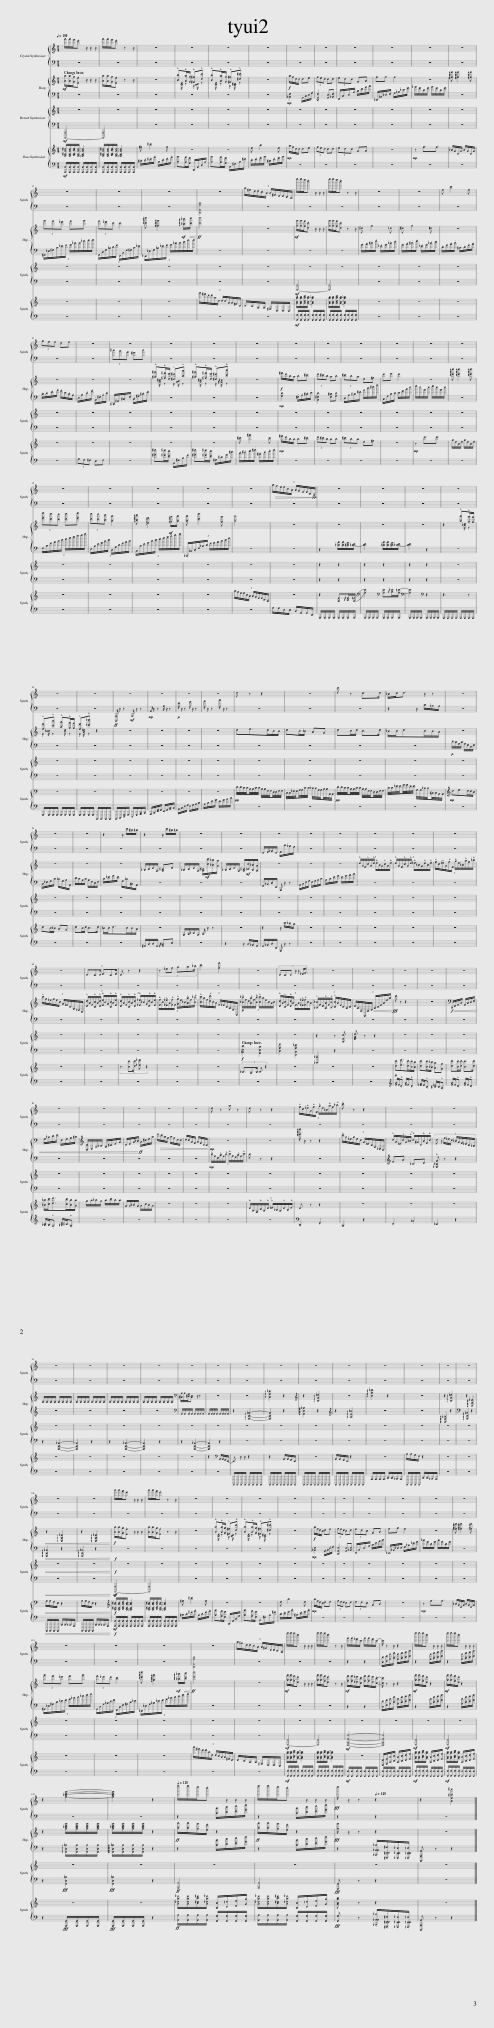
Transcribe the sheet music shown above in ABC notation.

X:1
%%score { 1 | 2 } { ( 3 5 ) | 4 } { 6 | 7 } { 8 | 9 }
L:1/8
Q:1/4=100
M:2/4
I:linebreak $
K:C
V:1 treble
V:2 bass
V:3 treble
V:5 treble
V:4 bass
V:6 treble
V:7 bass
V:8 treble
V:9 bass
V:1
 a'/a'/g'/.e' z/ z/ z/ | a'/a'/g'/.e' z z/ | z4 | z4 | z4 | %5
 z4 | z4 | z4 | z4 | z4 | %10
 z4 | z4 |$ z4 | z4 | z4 | %15
 z4 | (3:2:12a/^f/d/d/c/A/ A/^F/D/D/C/A,/ | g''/g''/f''/.d'' z/ z/ z/ | g''/g''/f''/.d'' z z/ | z4 | %20
 z4 | f c'2 f |$ (3gfe de | z4 | z4 | %25
 z4 | z4 | z4 | z4 | z4 | %30
 z4 | z4 | z4 | z4 |$ z4 | %35
 z4 | z4 | z4 | z4 | (3:2:12a/!>(!g/e/e/c/A/ A/G/E/E/C/!>)!!pp!A,/ | %40
 z4 | z4 | z4 | z4 |$ z4 | %45
 z4 | z4 | z4 | z4 | z4 | %50
 d z z2 | z4 | d' z c>d | _B/c<d z/ z | z4 |$ %55
 z4 | z4 | z2 z/ c'/^a/=a/ | z2 z/ c'/^a/=a/ | z4 | %60
 z4 | z4 | z4 | z4 | z4 | %65
 z4 | z4 |$ z4 | (3:2:6D3/2CD/ E3/2CE/ | D z z2 | %70
 (3:2:6z _ef g3/2a_b/ | c'2 [ff']2 | z4 | (3:2:7DCD z/ z/ _E/F3/2 | z4 | %75
 z4 | z4 | z4 | z4 |$ z4 | %80
 z4 | z4 | z4 | z4 | d z a z | %85
 d z z2 | (3:2:12!^!f/c/!^!_e/A/!^!f/F/ !^!g/e/_B/!^!a/f/!^!_b/ | !^!c' z z2 | z4 | z4 |$ %90
 z4 | z4 | z4 | z4 | z4 | %95
 z4 | z4 | z4 | z4 | z4 | %100
 z4 | z4 | z4 | z4 |$ z4 | %105
 z4 | a'/a'/g'/.e' z/ z/ z/ | a'/a'/g'/.e' z z/ | z4 | z4 | %110
 z4 | z4 | z4 | z4 | z4 | %115
 z4 | z4 | z4 |$ z4 | z4 | %120
 z4 | z4 | (3:2:12a/^f/d/d/c/A/ A/^F/D/D/C/A,/ | g''/g''/f''/.d'' z/ z/ z/ | g''/g''/f''/.d'' z z/ | %125
 f'/f'/_e'/.c'/ f'/f'/e'/.c'/- | c'/ z z/ z2 | g''/g''/f''/.d'' z/ z/ z/ | g''/g''/f''/.d'' z/ z/ z/ |$ z2 [g_bd'g']2- | %130
 [gbd'g']2 z2 |[Q:1/4=120] a''/a''/g''/.e'' z/ z/ z/ | a''/a''/g''/.e'' z/ z/ z/ |!fff! g''/ z/ z[Q:1/4=140] z2 | z2 [Ae^c'^c'']2 |] %135
V:2
 z4 | z4 | z4 | z4 | z4 | %5
 z4 | z4 | z4 | z4 | z4 | %10
 z4 | z4 |$ z4 | z4 | z4 | %15
 [D,,A,,A,D]4 | z4 | z4 | z4 | z4 | %20
 z4 | z4 |$ z4 | z4 | (3^cBA ^Gc | %25
 z4 | z4 | z4 | z4 | z4 | %30
 z4 | z4 | z4 | z4 |$ z4 | %35
 z4 | z4 | z4 | z4 | z4 | %40
 z4 | z4 | z4 | z4 |$ z4 | %45
 z4 |!ff! [A,,,,A,,,]/ z/ z!mf! A,,,/ z/ z |!mp! A,,/ z/ z A,/ z/ z |!p! E/ z/ z G/ z/ z | A/ z/ z c/ z/ z | %50
 z4 | z4 | z4 | z2 z/ C/_B,/A,/ | z4 |$ %55
 z4 | z4 | z4 | z4 | z4 | %60
 z4 | G,,/A,,/_B,,/G,,/ A,,/C/_B,/A,/ | z4 | z4 | z4 | %65
 z4 | z4 |$ z4 | z4 | z4 | %70
 z4 | z4 | z4 | z4 | z4 | %75
 z4 | z4 | z4 | z4 |$ z4 | %80
 z4 | z4 | z4 | z4 | z4 | %85
 z4 | z4 | z4 | z4 | z4 |$ %90
 z4 | z4 | z4 | z4 | z4 | %95
 z4 | z4 | z4 | z4 | z4 | %100
 z4 | z4 | z4 | z4 |$ z4 | %105
 z4 | z4 | z4 | z4 | z4 | %110
 z4 | z4 | z4 | z4 | z4 | %115
 z4 | z4 | z4 |$ z4 | z4 | %120
 z4 | [D,,A,,A,D]4 | z4 | z4 | z4 | %125
 z2 z2 | [D,D]/[F,F]/[A,A]/[Cc]/ [A,A]/[Cc]/[Dd]/[Ff]/ | z2 [A,A]/[Cc]/[Dd]/[Ff]/ | z2 [A,A]/[Cc]/[Dd]/[Ff]/ |$ z4 | %130
 z4 | z2 [B,B]/[Dd]/[Ee]/[Gg]/ | z2 [B,B]/[Dd]/[Ee]/[Gg]/ | z2 z2 | z4 |] %135
V:3
!mf! [Aa]/[Aa]/[Gg]/.[Ee] z/ z/ z/ | [Aa]/[Aa]/[Gg]/.[Ee] z z/ | z4 | !^![Bb]!^![Aa]/[Gg]/ !^![^F^f]!^![dd'] | !^![Bb]!^![Aa]/[Gg]/ !^![^F^f]!^![^d^d'] | %5
 z4 |!f! a/f/d/c/ de | (3fed cd | (3edc GA | fg f2 | %10
 z4 | !arpeggio![ff'] !arpeggio![ff']2 !arpeggio![ff'] |$ (3g'f'_e' f'g' | (3f'_e'd' c'2 | !arpeggio![d'd''] !arpeggio![gg']2!mf! !arpeggio![_b_b']/!<(![c'c'']/!<)! | %15
!ff! [d'd'']4 | z4 |!mf! [gg']/[gg']/[ff']/.[dd'] z/ z/ z/ | [gg']/[gg']/[ff']/.[dd'] z z/ | ^c g2 =c | %20
 ^c g2 =c | z4 |$ z4 | z4 | z4 | %25
 !^![^g^g']!^![^f^f']/[ee']/ !^![^d^d']!^![bb'] | !^![^g^g']!^![^f^f']/[ee']/ !^![^d^d']!^![c'c''] | z4 |!f! ^f'/d'/b/a/ b^c' | (3d'^c'b ab | %30
 (3^c'ba e^f | d'e' d'2 | z4 | !arpeggio![d'd''] !arpeggio![d'd'']2 !arpeggio![d'd''] |$ (3[e'e''][d'd''][c'c''] [d'd''][e'e''] | %35
 (3[d'd''][c'c''][bb'] [aa']2 | !arpeggio![bb'] !arpeggio![ee']2!mf! !arpeggio![gg']/[aa']/ | [aa'] [d'd'']2 [gg'] | [aa']4 | z4 | %40
 z4 | z4 | z4 | z2 !^![aa']!^![gg']/[ff']/ |$ !^![ee']!^![c'c''] !^![aa']!^![gg']/[ff']/ | %45
 !^![ee']!^![_d'_d''] z2 | z4 | z4 | z4 | z4 | %50
 de>dc/B/ | dc/_B/ AG | dc/d/ c>d | _B/c<dc/B/A/ | z4 |$ %55
 z4 | z4 | z4 | _B,/C/D/G,/ [A,^C]E | _B,/C/D/G,/ [A,^C]/!mf![cc']/[_B_b]/[Aa]/ | %60
 _B,/C/D/G,/ [A,^C]/!mf![=Cc]/[B,_B]/[A,A]/ | z4 | z4 | z4 | (3:2:12!^!d/A/F/!^!c/A/!^!d/ !^!e/B/G/!^!c/A/!^!e/ | %65
 (3:2:12!^!d/A/F/!^!c/A/!^!d/ !^!_e/_B/G/!^!d/B/!^!e/ | (3:2:12!^!f/c/!^!_e/A/!^!f/F/ !^!g/e/_B/!^!a/f/!^!_b/ |$ (3:2:12!^!c'/g/_e/g/e/c/ G/_E/C/G,/_E,/C,/ | (3:2:12!^![Dd]/A/F/!^![Cc]/A/!^![Dd]/ !^![Ee]/B/G/!^![Cc]/A/!^![Ee]/ | (3:2:12!^![Dd]/A/F/!^![Cc]/A/!^![Dd]/ !^![_E_e]/_B/G/!^![Dd]/B/!^![Ee]/ | %70
 (3:2:12!^![Ff]/c/!^![_E_e]/A/!^![Ff]/F/ !^![Gg]/e/_B/!^![Aa]/f/!^![B_b]/ | (3:2:12!^![cc']/a/f/!^![dd']/c/A/ F/_E/C/A,/F,/F,,/ |!p! (3:2:12!^![_B_b]/f/d/!^![Aa]/f/!^![Bb]/ !^![cc']/a/e/c/A/c/ | (3:2:12!^![Dd]/A/!^![Cc]/F/!^![Dd]/A/ F/A/!^![_E_e]/!^![Ff]/c/A/ | (3:2:12!^![_B,_B]/F/D/!^![A,A]/F/!^![B,B]/ !^![Cc]/A/E/C/A,/C/ | %75
 (3:2:12D/A,/D,/D,,/D,/F,/!<(! A,/C/E/A/e/a/!<)! |!fff! d' z z2 | z4 |!f! D,,/!<(!F,,/A,,/C,/ A,,/C,/D,/F,/ |$ G,/_B,/D/E/ E,/G,/A,/^C/ | %80
 [D,D]/E,/G,/_B,/ A,/^C/E/G/ | D/E/G/_B/!<)!!ff! A/^c/e/a/ | d'/!>(!c'/a/f/ a/f/d/c/ | d/c/A/F/ A/F/D/C/!>)! |!mp! z4 | %85
 z4 | !arpeggio![d'd'']/ z/ z z2 | (3:2:12!^!c'/g/_e/g/e/c/ G/_E/C/G,/_E,/C,/ | (3:2:12!^!d/A/_E/!^!c/G/!^!_B/ !^!c/^G/D/!^!B/F/!^!c/ | (3:2:11d z/ f/_e/c/ _B/G/F/_E/C/_B,/ |$ %90
 A,/A,/A,/A,/ A,/A,/A,/A,/ | A,/A,/A,/A,/ A,/A,/A,/A,/ | A,/A,/A,/A,/ A,/A,/A,/A,/ | A,/A,/A,/A,/ A,/A,/A,/A,/ |[K:bass] [^C,A,]/A,/[^D,G,]/[C,E,] z/ z | %95
 z4 | z4 | !arpeggio![C,G,_D]2 z2 |[K:treble] z2 !arpeggio![CG_d]2 | z4 | %100
 !arpeggio![cg_d']2 z2 | z4 | z2 !arpeggio![CG_d]2 | z2 !arpeggio![C,G,_D]2 |$!<(! z2 !arpeggio![C,G,_D]2 | %105
 z2 !arpeggio![C,G,_D]2!<)! |!f! [Aa]/[Aa]/[Gg]/.[Ee] z/ z/ z/ | [Aa]/[Aa]/[Gg]/.[Ee] z z/ | z4 | !^![Bb]!^![Aa]/[Gg]/ !^![^F^f]!^![dd'] | %110
 !^![Bb]!^![Aa]/[Gg]/ !^![^F^f]!^![^d^d'] | z4 |!f! a/f/d/c/ de | (3fed cd | (3edc GA | %115
 fg f2 | z4 | !arpeggio![ff'] !arpeggio![ff']2 !arpeggio![ff'] |$ (3g'f'_e' f'g' | (3f'_e'd' c'2 | %120
 !arpeggio![d'd''] !arpeggio![gg']2!mf! !arpeggio![_b_b']/!<(![c'c'']/!<)! |!ff! [d'd'']4 | z4 |!mf! [gg']/[gg']/[ff']/.[dd'] z/ z/ z/ | [gg']/[gg']/[ff']/.[dd'] z z/ | %125
!mf! [ff']/[ff']/[_e_e']/.[cc']/ [ff']/[ff']/[ee']/.[cc']/- | [cc']/ z z/ z2 |!mf! [gg']/[gg']/[ff']/.[dd']/ z2 |!mf! [gg']/[gg']/[ff']/.[dd']/ z2 |$ z2 [g_bd'g']/[gbd'g']/[gbd'g']/[gbd'g']/ | %130
 [g_bd'g']/[gbd'g']/[gbd'g']/[gbd'g']/ z2 |!ff! [aa']/[aa']/[gg']/.[ee']/ z2 |!ff! [aa']/[aa']/[gg']/.[ee']/ z2 |!fff! [gg']/ z/ z z2 | z4 |] %135
V:4
 z4 | z4 | z4 | z4 | z4 | %5
 z4 |!mp! [_B,,F,]2 .A,,/.C,/.E,/.G,/ | [D,,A,,F,]2 [A,,E,][_B,,F,] | F,,/C,/E,/A,/ C/F/A/c/ | _E,,/_B,,/_E,/F,/ G,/_B,/_E/G/ | %10
 _B/G/D/G/ B/G/D/G/ | z4 |$ (3:2:12^G,,/_E,/^G,/C/_E/F/ G/_B/c/_e/f/g/ | (3:2:12G,,/D,/G,/_B,/D/F/ F,,/C,/F,/^G,/C/_E/ | (3:2:12_E,,/_E,/G,/_B,/_E/F/ G/_B/c/d/f/g/ | %15
 z4 | z4 | z4 | z4 | .G/.A/.^c/.e/ ._E/.G/._B/.d/ | %20
 .G/.A/.^c/.e/ ._E/.G/._B/.d/ | .D/.F/.A/.c/ .^C/.D/.F/.A/ |$ .C/.D/.F/.A/ .G/.E/.C/.A,/ | .E,/.B,/.D/.G/ .B,,/.^F,/.A,/.D/ | .^C,,/.^G,,/.^C,/.F,/ .C,/.^G,/.^C/.F/ | %25
 z4 | z4 | z4 |!mp! [G,D]2 .^F,/.A,/.^C/.E/ | [B,,^F,D]2 [F,^C][G,D] | %30
 D,/A,/^C/^F/ A/d/^f/a/ | C,/G,/C/D/ E/G/c/e/ | g/e/B/e/ g/e/B/e/ | z4 |$ (3:2:12F,/C/F/A/c/d/ e/g/a/c'/d'/e'/ | %35
 (3:2:12E,/B,/E/G/B/d/ D,/A,/D/F/A/c/ | (3:2:12C,/C/E/G/c/d/ e/g/a/b/d'/e'/ | (3:2:12_B,,,/_B,,/D,/F,/_B,/D/ F/G/A/c/d/f/ | z4 | z4 | %40
 z2 [_DA]/[DA]/[=DG]/[_D-E]/ | [DE]2 [_DA]/[DA]/[=DG]/[_D-E]/ | [DE]2 z2 | z4 |$ z4 | %45
 z4 | z4 | z4 | z4 | z4 | %50
 z4 | z4 | z4 | z4 |!p! D/C/A,/C/ A,/F,/D,/F,/ |$ %55
 C,/_E,/G,/C/ _B,/G,/A,/A,,/ | D/C/A,/C/ A,/F,/D,/F,/ | C/_E/G/E/ G,/_B,/^C,/A,,/ | z4 | z4 | %60
 z4 | G,,/_B,,/D,/E,,/ A,,,/ z/ z | A,,/C,/E,/G,/ E,/G,/A,/C/ | A,/C/E/G/ E/G/A/c/ | z4 | %65
 z4 | z4 |$ z4 | z4 | z4 | %70
 z4 | z4 | z4 | z4 | z4 | %75
 z4 | z4 | z4 | z4 |$ z4 | %80
 z4 | z4 | z4 | z4 |!mp! (3:2:12!^!D/A,/F,/!^!C/A,/!^!D/ !^!E/B,/G,/!^!C/A,/!^!E/ | %85
 D z z2 | z4 | z4 | FA _B,D | !^![_E,_B,G] z z2 |$ %90
 z4 | z4 | z4 | z4 |[K:bass] A,,/A,,/A,,/A,,/ A,,/A,,/A,,/A,,/ | %95
 A,,/A,,/A,,/A,,/ A,,/A,,/A,,/A,,/ | z2 !arpeggio![A,,,E,,_B,,]2- | [A,,,E,,B,,]2 z2 | !arpeggio![A,,E,_B,]2 z2 |[K:treble] z2 !arpeggio![A,E_B]2 | %100
 z4 | z4 | !arpeggio![A,,E,_B,]2 z2 | !arpeggio![A,,,E,,_B,,]2 z2 |$!<(! !arpeggio![A,,,E,,_B,,]2 z2 | %105
 !arpeggio![A,,,E,,_B,,]2 z2!<)! |!f! z4 | z4 | z4 | z4 | %110
 z4 | z4 |!mp! [_B,,F,]2 .A,,/.C,/.E,/.G,/ | [D,,A,,F,]2 [A,,E,][_B,,F,] | F,,/C,/E,/A,/ C/F/A/c/ | %115
 _E,,/_B,,/_E,/F,/ G,/_B,/_E/G/ | _B/G/D/G/ B/G/D/G/ | z4 |$ (3:2:12^G,,/_E,/^G,/C/_E/F/ G/_B/c/_e/f/g/ | (3:2:12G,,/D,/G,/_B,/D/F/ F,,/C,/F,/^G,/C/_E/ | %120
 (3:2:12_E,,/_E,/G,/_B,/_E/F/ G/_B/c/d/f/g/ | z4 | z4 | z4 | z4 | %125
 z2 z2 | [D,D]/[F,F]/[A,A]/[Cc]/ [A,A]/[Cc]/[Dd]/[Ff]/ | z2 [A,A]/[Cc]/[Dd]/[Ff]/ | z2 [A,A]/[Cc]/[Dd]/[Ff]/ |$ z2 !arpeggio![G,,D,_B,]/[G,,D,B,]/[G,,D,B,]/[G,,D,B,]/ | %130
 !arpeggio![G,,D,_B,]/[G,,D,B,]/[G,,D,B,]/[G,,D,B,]/ z2 | z2 [B,B]/[Dd]/[Ee]/[Gg]/ | z2 [B,B]/[Dd]/[Ee]/[Gg]/ | z2 .[_B,,,_B,,B,,_B,]/.[^F,,,^F,,F,,^F,]/.[_E,,,_E,,E,,_E,]/.[=E,,,=E,,E,,=E,]/ | [A,,,,A,,,A,,] z z2 |] %135
V:5
 x4 | x4 | x4 | x/ [CE]/ z z/ [CD]/ z | x/ [CE]/ z z/ [B,^D]/ z | %5
 x4 | x4 | x4 | x4 | x4 | %10
 x4 | x4 |$ x4 | x4 | x4 | %15
 x4 | x4 | x4 | x4 | x4 | %20
 x4 | x4 |$ x4 | x4 | x4 | %25
 x/ [A^c]/ z z/ [AB]/ z | x/ [A^c]/ z z/ [^G=c]/ z | x4 | x4 | x4 | %30
 x4 | x4 | x4 | x4 |$ x4 | %35
 x4 | x4 | x4 | x4 | x4 | %40
 x4 | x4 | x4 | x5/2 [_Bd]/ z |$ z/ [_Bc]/ z x/ [Bd]/ z | %45
 z/ [A_d]/ z x2 | x4 | x4 | x4 | x4 | %50
 x4 | x4 | x4 | x4 | x4 |$ %55
 x4 | x4 | x4 | x4 | x4 | %60
 x4 | x4 | x4 | x4 | x4 | %65
 x4 | x4 |$ x4 | x4 | x4 | %70
 x4 | x4 | x4 | x4 | x4 | %75
 x4 | x4 | x4 | x4 |$ x4 | %80
 x4 | x4 | x4 | x4 | x4 | %85
 x4 | x4 | x4 | x4 | x4 |$ %90
 x4 | x4 | x4 | x4 |[K:bass] x4 | %95
 x4 | x4 | x4 |[K:treble] x4 | x4 | %100
 x4 | x4 | x4 | x4 |$ x4 | %105
 x4 | x4 | x4 | x4 | x/ [CE]/ z z/ [CD]/ z | %110
 x/ [CE]/ z z/ [B,^D]/ z | x4 | x4 | x4 | x4 | %115
 x4 | x4 | x4 |$ x4 | x4 | %120
 x4 | x4 | x4 | x4 | x4 | %125
 x4 | x4 | x4 | x4 |$ x4 | %130
 x4 | x4 | x4 | x4 | x4 |] %135
V:6
 z4 | z4 | z4 | z4 | z4 | %5
 z4 | z4 | z4 | z4 | z4 | %10
 z4 | z4 |$ z4 | z4 | z4 | %15
 z4 | z4 | z4 | z4 | z4 | %20
 z4 | z4 |$ z4 | z4 | z4 | %25
 z4 | z4 | z4 | z4 | z4 | %30
 z4 | z4 | z4 | z4 |$ z4 | %35
 z4 | z4 | z4 | z4 | z4 | %40
 z2 z2 | z2 z2 | z2 z2 | z4 |$ z4 | %45
 z4 | z4 | z4 | z4 | z4 | %50
 z4 | z4 | z4 | z4 | z4 |$ %55
 z4 | z4 | z4 | z4 | z4 | %60
 z4 | z4 | z4 | z4 | z4 | %65
 z4 | z4 |$ z4 | z4 | z4 | %70
 z4 | z4 | z4 | z4 | z2 z [A,Ec] | %75
 [DFAd] z z2 | z4 | z4 | z4 |$ z4 | %80
 z4 | z4 | z4 | z4 | z4 | %85
 z4 | z4 | z4 | z4 | z4 |$ %90
 z4 | z4 | z4 | z4 | z4 | %95
 z4 | z4 | z4 | z4 | z4 | %100
 z4 | z4 | z4 | z4 |$!<(! z4 | %105
 z4!<)! |!f! z4 | z4 | z4 | z4 | %110
 z4 | z4 | z4 | z4 | z4 | %115
 z4 | z4 | z4 |$ z4 | z4 | %120
 z4 | z4 | z4 | z4 | z4 | %125
 z4 | z4 | z4 | z4 |$ z4 | %130
 z4 | z4 | z4 | z4 | z4 |] %135
V:7
!mf! [A,,,,-A,,,]4 | [A,,,,A,,,]4 | z4 | z4 | z4 | %5
 z4 | z4 | z4 | z4 | z4 | %10
 z4 | z4 |$ z4 | z4 | z4 | %15
 z4 | z4 |!mf! [G,,,-G,,]4 | [G,,,G,,]4 | z4 | %20
 z4 | z4 |$ z4 | z4 | z4 | %25
 z4 | z4 | z4 | z4 | z4 | %30
 z4 | z4 | z4 | z4 |$ z4 | %35
 z4 | z4 | z4 | z4 | z4 | %40
 z2 z2 | z2 z2 | z2 z2 | z4 |$ z4 | %45
 z4 | z4 | z4 | z4 | z4 | %50
 z4 | z4 | z4 | z4 | z4 |$ %55
 z4 | z4 | z4 | z4 | z4 | %60
 z4 | z4 | z4 | z4 | z4 | %65
 z4 | z4 |$ z4 | z4 | z4 | %70
 z4 | z4 |!f! [_B,,F,D]2 [A,,E,C]2 | [D,A,F]2 [F,,C,A,_E]2 | [_B,,,,_B,,,]2 z2 | %75
 z4 | z4 | z4 | z4 |$ z4 | %80
 z4 | z4 | z4 | z4 | z4 | %85
 z4 | z4 | z4 | z4 | z4 |$ %90
 z2 [A,,,E,,_B,,]2- | [A,,,E,,B,,]2 z2 | z2 [A,,,E,,_B,,]2- | [A,,,E,,B,,]2 z2 | z2 [A,,,E,,_B,,]2- | %95
 [A,,,E,,B,,]2 z2 | z4 | z4 | z4 | z4 | %100
 z4 | z4 | z4 | z4 |$!<(! z4 | %105
 z4!<)! |!f!!mf! [A,,,,-A,,,]4 | [A,,,,A,,,]4 | z4 | z4 | %110
 z4 | z4 | z4 | z4 | z4 | %115
 z4 | z4 | z4 |$ z4 | z4 | %120
 z4 | z4 | z4 |!mf! [G,,,-G,,]4 | [G,,,G,,]4 | %125
!mf! [F,,,C,,A,,F,]4- | [F,,,C,,A,,F,]4 |!mf! [G,,,G,,]4 |!mf! [G,,,G,,]4 |$ z2!fff! [G,,D,_B,]2 | %130
!fff! [G,,D,_B,]2 z2 |!ff! [A,,,A,,]4 | [A,,,A,,]4 |!fff! [G,,,G,,] z z2 | z4 |] %135
V:8
 [A,^CA^c]/[A,CAc]/[B,DBd]/[A,CAc]/- [A,CAc]2 | [A,^CA^c]/[A,CAc]/[B,DBd]/[A,CAc]/- [A,CAc]2 | ^f ^c'2 f | z4 | z4 | %5
 e b2 e |!mp! a/f/d/c/ de | (3fed cd | (3edc GA | z4 | %10
!mp! z f3/2f3/2 | _B/G/D/G/ B/G/D/G/ |$ z4 | z4 | z4 | %15
 (3:2:12a'/^f'/d'/d'/a/d/ d/c/A/A/^F/D/ | D/C/A,/A,/ ^F,/D,/D,/C,/ | [GBgb]/[GBgb]/[Acac']/[GBgb]/- [GBgb]2 | [GBgb]/[GBgb]/[Acac']/[GBgb]/- [GBgb]2 | z4 | %20
 z4 | z4 |$ z4 | z4 | z4 | %25
 z4 | z4 | ^c' ^g'2 c' |!mp! ^f'/d'/b/a/ b^c' | (3d'^c'b ab | %30
 (3^c'ba e^f | z4 |!mp! z d'3/2d'3/2 | g/e/B/e/ g/e/B/e/ |$ z4 | %35
 z4 | z4 | z4 | (3:2:12a/g/e/e/c/A/ A/G/E/E/C/A,/ | z4 | %40
 z2 [A,E][_B,_E]/[A,=E]/- |[K:bass] [A,E]2[K:bass] [A,E][_B,_E]/[A,=E]/- |[K:bass] [A,E]2[K:bass] z2 | z3 z |$ z4 | %45
 z4 | z4 | z4 | z4 | z4 | %50
!pp! D/4D/4C/4C/4A,/4A,/4C/4C/4 A,/4A,/4F,/4F,/4D,/4D,/4F,/4F,/4 | C,/4C,/4_E,/4E,/4G,/4G,/4C/4C/4 _B,/4B,/4G,/4G,/4A,/4A,/4A,,/4A,,/4 |!pp! D/4D/4C/4C/4A,/4A,/4C/4C/4 A,/4A,/4F,/4F,/4D,/4D,/4F,/4F,/4 | C/4C/4_E/4E/4G/4G/4E/4E/4 G,/4G,/4_B,/4B,/4^C,/4C,/4A,,/4A,,/4 |!mp! de>dc/B/ |$ %55
 dc/_B/ AG | dc/d/ c>d | _B/c<dc/B/A/ | z4 | G,/A,/_B,/G,/ A,/ z/ z | %60
 z4 | z2 z/ c'/_b/a/ | z4 | z4 | z4 | %65
 z4 | z4 |$ z4 | z4 | (3:2:5z3/2 [cc'][dd']/ [_e_e'] z2 | %70
 z4 | z4 | (3:2:5_B,3/2A,B,/ C z2 | z4 | z4 | %75
 z4 |!p! [dd'][ee']>[dd'][cc']/[Bb]/ | [dd'][cc']/[_B_b]/ [Aa][Gg] | [dd'][cc']/[dd']/ [cc']>[dd'] |$ [_B_b]/[cc']<[dd'][cc']/[Bb]/[Aa]/ | %80
 g/a/_b/g/ a/c'/b/a/ | G/A/_B/G/ A/c/B/A/ | z4 | z4 | z4 | %85
 (3:2:12!^!D/A,/F,/!^!C/A,/!^!D/ !^!_E/_B,/G,/!^!D/B,/!^!E/ | D z z2 | z4 | z4 | z4 |$ %90
 z4 | z4 | z4 | z4 | z4 | %95
 z2[K:bass] A,,/A,,/G,,/E,,/- | E,, z/ z/ z2 | z2 A,,/A,,/G,,/E,,/ | z4 | A,,/A,,/G,,/E,,/ z2 | %100
 z4 | A,/A,/G,/E,/ z2 | z4 | z4 |$!<(! A,/A,/G,/E,/ z2 | %105
 A,/A,/G,/E,/ z2!<)! |[K:treble]!f! [A,^CA^c]/[A,CAc]/[B,DBd]/[A,CAc]/- [A,CAc]2 | [A,^CA^c]/[A,CAc]/[B,DBd]/[A,CAc]/- [A,CAc]2 | ^f ^c'2 f | z4 | %110
 z4 | e b2 e |!mp! a/f/d/c/ de | (3fed cd | (3edc GA | %115
 z4 |!mp! z f3/2f3/2 | _B/G/D/G/ B/G/D/G/ |$ z4 | z4 | %120
 z4 | (3:2:12a'/^f'/d'/d'/a/d/ d/c/A/A/^F/D/ | D/C/A,/A,/ ^F,/D,/D,/C,/ | [GBgb]/[GBgb]/[Acac']/[GBgb]/- [GBgb]2 | [GBgb]/[GBgb]/[Acac']/[GBgb]/- [GBgb]2 | %125
 z4 | [D,D]/[F,F]/[A,A]/[Cc]/ [A,A]/[Cc]/[Dd]/[Ff]/ | [GBgb]/[GBgb]/[Acac']/[GBgb]/ [A,A]/[Cc]/[Dd]/[Ff]/ | [GBgb]/[GBgb]/[Acac']/[GBgb]/ [A,A]/[Cc]/[Dd]/[Ff]/ |$ z4 | %130
 z4 | [A_da_d']/[Adad']/[B=db=d']/[A_da_d']/ [B,B]/[D=d]/[Ee]/[Gg]/ | [A_da_d']/[Adad']/[B=db=d']/[A_da_d']/ [B,B]/[D=d]/[Ee]/[Gg]/ | [GBgb] z z2 | z4 |] %135
V:9
!mf! [A,,,A,,]/[A,,,A,,]/[A,,,A,,]/[A,,,A,,]/ [A,,,A,,]/[A,,,A,,]/[A,,,A,,]/[A,,,A,,]/ | [A,,,A,,]/[A,,,A,,]/[A,,,A,,]/[A,,,A,,]/ [A,,,A,,]/[A,,,A,,]/[A,,,A,,]/[A,,,A,,]/ | .^C/.D/.^F/.A/ .B,/.D/.F/.A/ | [B,B][A,A]/[G,G]/ D,,/A,,/D,/A,/ | [B,B][A,A]/[G,G]/ B,,/^F,/B,/^F/ | %5
 .D/.E/.G/.B/ .^C/.E/.G/.B/ | z4 | z4 | z4 | z4 | %10
 z4 | z4 |$ z4 | z4 | z4 | %15
 z4 | z4 |!mf! [G,,G,]/[G,,G,]/[G,,G,]/[G,,G,]/ [G,,G,]/[G,,G,]/[G,,G,]/[G,,G,]/ | [G,,G,]/[G,,G,]/[G,,G,]/[G,,G,]/ [G,,G,]/[G,,G,]/[G,,G,]/[G,,G,]/ | z4 | %20
 z4 | z4 |$ z4 | (3A,G,^F, E,F, | z4 | %25
 [^G^g][^F^f]/[Ee]/ B,,/^F,/B,/F/ | [^G^g][^F^f]/[Ee]/ ^G,/^D/G/^d/ | .B/.^c/.e/.^g/ .^A/.c/.e/.g/ | z4 | z4 | %30
 z4 | z4 | z4 | z4 |$ z4 | %35
 z4 | z4 | z4 | z4 | A,/G,/E,/E,/ C,/A,,/A,,/E,,/ | %40
 A,,,/A,,,/A,,,/A,,,/ A,,,/A,,,/A,,,/A,,,/ | A,,,/A,,,/A,,,/A,,,/ A,,,/A,,,/A,,,/A,,,/ | A,,,/A,,,/A,,,/A,,,/ A,,,/A,,,/A,,,/A,,,/ | G,,,/G,,,/G,,,/G,,,/ G,,,/G,,,/G,,,/G,,,/ |$ G,,,/G,,,/G,,,/G,,,/ G,,,/G,,,/G,,,/G,,,/ | %45
 G,,,/G,,,/G,,,/G,,,/ A,,,,/A,,,,/A,,,,/A,,,,/ | A,,,,/C,,,/[E,,,G,,,]/G,,,/ E,,,/G,,,/[A,,,C,,]/C,,/ | A,,,/C,,/[E,,G,,]/G,,/ E,,/G,,/[A,,C,]/C,/ | A,,/C,/E,/G,/ E,/G,/A,/C/ | A,/C/E/G/ E/G/A/c/ | %50
 z4 | z4 | z4 | z4 | z4 |$ %55
 z4 | z4 | z4 | ^A,,/C,/D,/G,,/ [=A,,^C,]E, | z4 | %60
 z2 z/ C,/_B,,/A,,/ | G,,/_B,,/D,/E,,/ A,,,/ z/ z | z4 | z4 | z4 | %65
 z4 | z4 |$ z4 | z4 | z4 | %70
 z4 | z4 | z4 | z4 | z4 | %75
 z4 |[K:treble] [FA]/F/.!^!D [FA]/F/.!^!D | [_EG]/E/.!^!C [^C=E]/C/.!^!A, | [FA]/F/.!^!D [FA]/F/.!^!D |$ [_B,D]/B,/.!^!G, [=B,E]/^C/.!^!A, | %80
 z4 | z4 | z4 | z4 | z4 | %85
 z4 | .D,,2 .G,,2 | C,,2 z2 | .F,,2 ._B,,2 | _E,,2 z2 |$ %90
 z4 | z4 | z4 | z4 | z4 | %95
 z4 | A,,,,/A,,,,/A,,,,/A,,,,/ A,,,,/A,,,,/A,,,,/A,,,,/ | A,,,,/A,,,,/A,,,,/A,,,,/ A,,,,/A,,,,/A,,,,/A,,,,/ | A,,,,/A,,,,/A,,,,/A,,,,/ A,,,,/A,,,,/A,,,,/A,,,,/ | A,,,,/A,,,,/A,,,,/A,,,,/ A,,,,/A,,,,/A,,,,/A,,,,/ | %100
 A,,,/A,,,/A,,,/A,,,/ C,,/C,,/_B,,,/A,,,/ | A,,,,/A,,,,/A,,,,/A,,,,/ C,,/C,,/_B,,,/A,,,/ | z4 | z4 |$!<(! A,,,,/A,,,,/A,,,,/A,,,,/ C,,/C,,/_B,,,/A,,,/ | %105
 A,,,,/A,,,,/A,,,,/A,,,,/ C,,/C,,/_B,,,/A,,,/!<)! |!f!!mf! [A,,,A,,]/[A,,,A,,]/[A,,,A,,]/[A,,,A,,]/ [A,,,A,,]/[A,,,A,,]/[A,,,A,,]/[A,,,A,,]/ | [A,,,A,,]/[A,,,A,,]/[A,,,A,,]/[A,,,A,,]/ [A,,,A,,]/[A,,,A,,]/[A,,,A,,]/[A,,,A,,]/ | .^C/.D/.^F/.A/ .B,/.D/.F/.A/ | [B,B][A,A]/[G,G]/ D,,/A,,/D,/A,/ | %110
 [B,B][A,A]/[G,G]/ B,,/^F,/B,/^F/ | .D/.E/.G/.B/ .^C/.E/.G/.B/ | z4 | z4 | z4 | %115
 z4 | z4 | z4 |$ z4 | z4 | %120
 z4 | z4 | z4 |!mf! [G,,G,]/[G,,G,]/[G,,G,]/[G,,G,]/ [G,,G,]/[G,,G,]/[G,,G,]/[G,,G,]/ | [G,,G,]/[G,,G,]/[G,,G,]/[G,,G,]/ [G,,G,]/[G,,G,]/[G,,G,]/[G,,G,]/ | %125
!mf! [F,,F,]/[F,,F,]/[F,,F,]/[F,,F,]/ [F,,F,]/[F,,F,]/[F,,F,]/[F,,F,]/ | [F,,F,]/[F,,F,]/[F,,F,]/[F,,F,]/ [F,,F,]/[F,,F,]/[F,,F,]/[F,,F,]/ |!mf! [G,,G,]/[G,,G,]/[G,,G,]/[G,,G,]/ [F,,F,]/[F,,F,]/[F,,F,]/[F,,F,]/ |!mf! [G,,G,]/[G,,G,]/[G,,G,]/[G,,G,]/ [F,,F,]/[F,,F,]/[F,,F,]/[F,,F,]/ |$ z2!fff! [G,,,G,,]/[G,,,G,,]/[G,,,G,,]/[G,,,G,,]/ | %130
!fff! [G,,,G,,]/[G,,,G,,]/[G,,,G,,]/[G,,,G,,]/ z2 |!ff! [A,,A,]/[A,,A,]/[A,,A,]/[A,,A,]/ [G,,G,]/[G,,G,]/[G,,G,]/[G,,G,]/ | [A,,A,]/[A,,A,]/[A,,A,]/[A,,A,]/ [G,,G,]/[G,,G,]/[G,,G,]/[G,,G,]/ |!fff! [G,,G,] z .[_B,,,_B,,B,,_B,]/.[^F,,,^F,,F,,^F,]/.[_E,,,_E,,E,,_E,]/.[=E,,,=E,,E,,=E,]/ | [A,,,,A,,,A,,] z z2 |] %135
